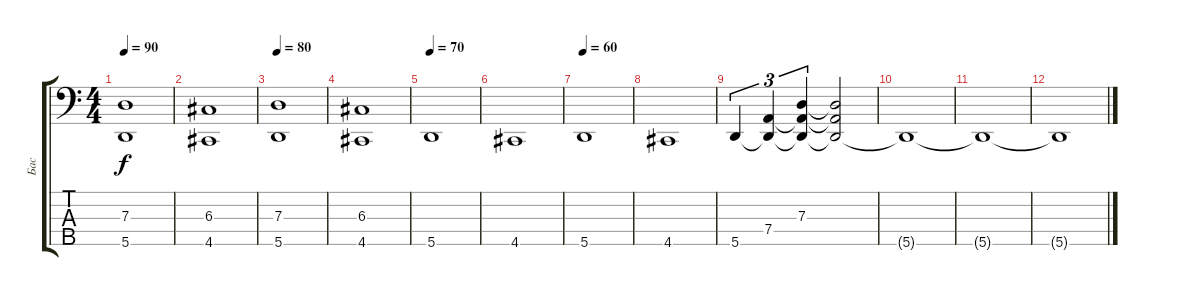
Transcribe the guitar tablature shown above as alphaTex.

\track ("Бас" "Бас") {instrument electricbassfinger}
\staff {score tabs}
\tuning (F2 C2 G1 D1 A0) {hide}
\ts (4 4)
\tempo 90
\clef f4
\ks c
(7.3 5.5).1{dy f} |
(6.3 4.5).1 |
\tempo 80
(7.3 5.5).1 |
(6.3 4.5).1 |
\tempo 70
5.5.1 |
4.5.1 |
\tempo 60
5.5.1 |
4.5.1 |
5.5.4{tu (3 2)} (7.4 5.5{t}).4{tu (3 2)} (7.3 7.4{t} 5.5{t}).4{tu (3 2)} (7.3{t} 7.4{t} 5.5{t}).2 |
5.5{t}.1 |
5.5{t}.1 |
5.5{t}.1
